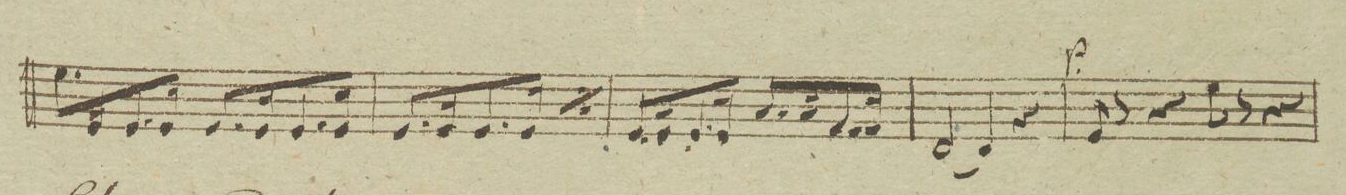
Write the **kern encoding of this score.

**kern	**dynam
*I"Basso	*
*clefF4	*
*k[]	*
*met(c)	*
*M4/4	*
8.G\L	.
16GG/K	.
8.GG/	.
16GG/Jk	.
8.GG/L	.
16GG/K	.
8.GG/	.
16GG/Jk	.
=23	=23
8.GG/L	.
16GG/K	.
8.GG/	.
16GG/Jk	.
*rep	*
8.GG/L	.
16GG/K	.
8.GG/	.
16GG/Jk	.
*Xrep	*
=24	=24
8.GG/L	.
16GG/K	.
8.GG/	.
16GG/Jk	.
8.C/L	.
16C/K	.
8.AA/	.
16AA/Jk	.
=25	=25
[2FF/	.
4FF/]	.
4r	.
=26	=26
8GG/	p
8r	.
4r	.
8G\	.
8r	.
4r	.
=27||	=27||
*M4/4	*
*met(c)	*
*mmet(c)	*
*-	*-
